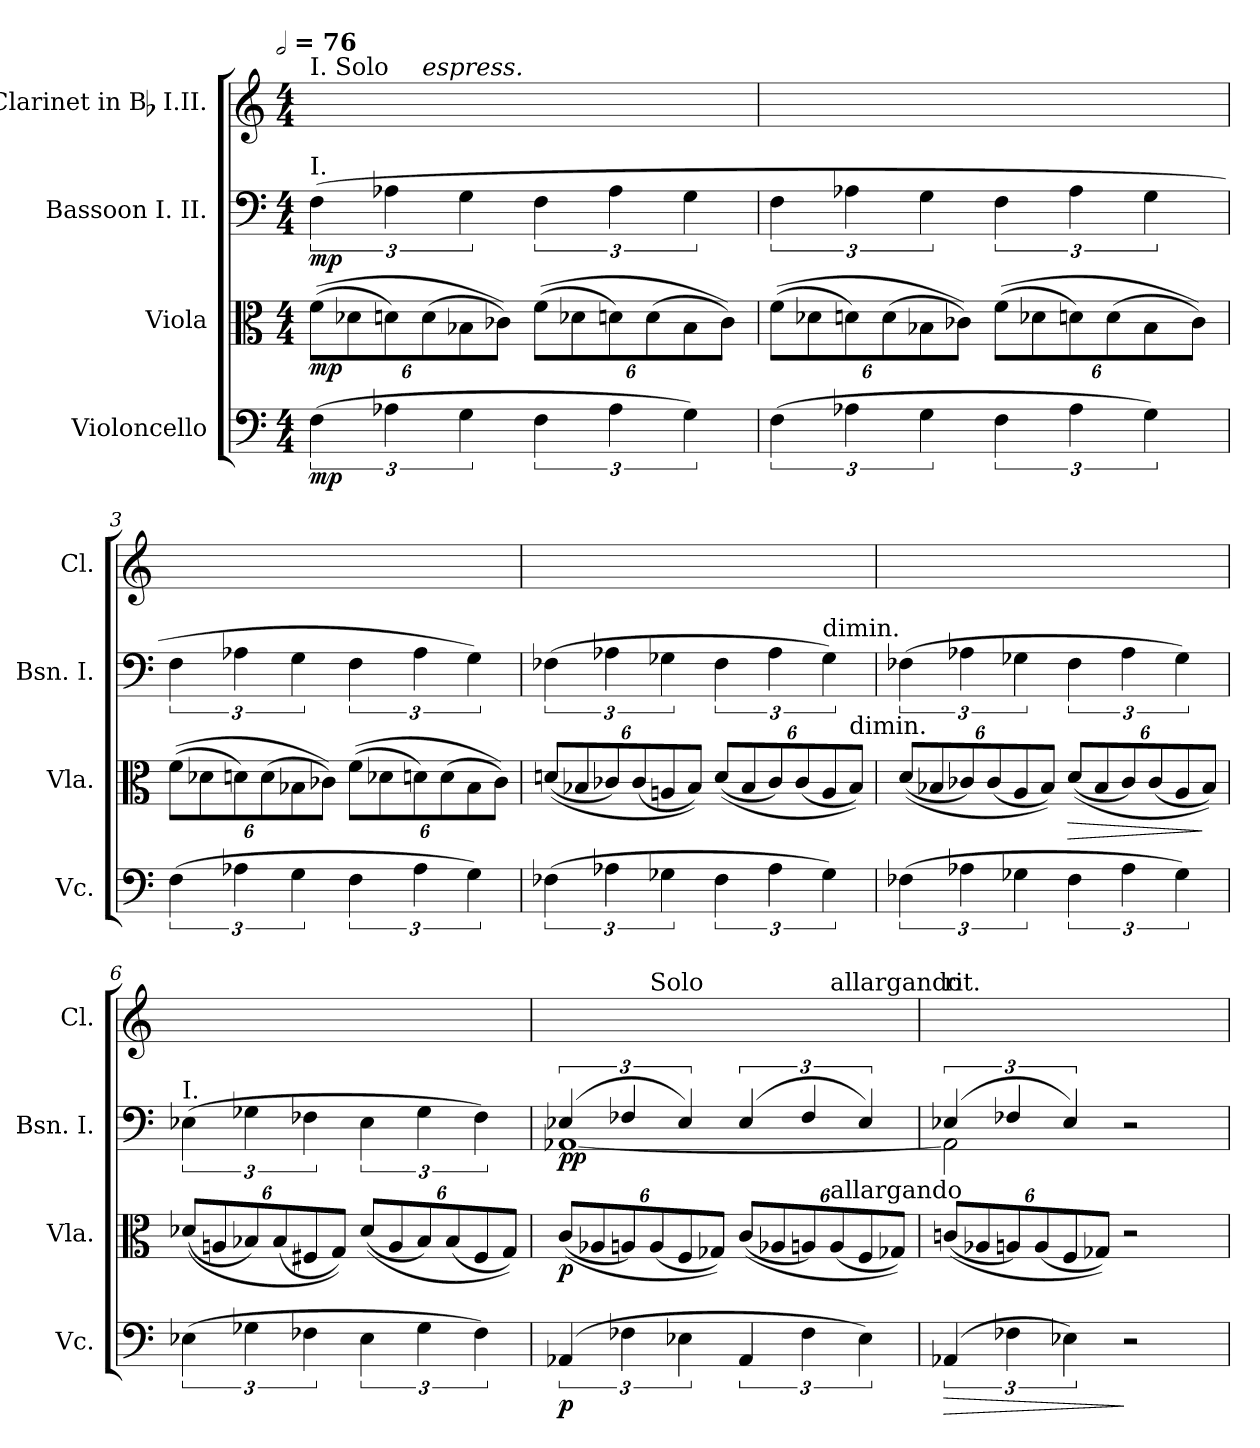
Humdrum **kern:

**kern	**dynam	**kern	**dynam	**kern	**dynam	**kern
*part4	*part4	*part3	*part3	*part2	*part2	*part1
*staff4	*staff4	*staff3	*staff3	*staff2	*staff2	*staff1
*I"Violoncello	*	*I"Viola	*	*I"Bassoon I. II.	*	*I"Clarinet in Bb I.II.
*I'Vc.	*	*I'Vla.	*	*I'Bsn. I.	*	*I'Cl.
*clefF4	*	*clefC3	*	*clefF4	*	*clefG2
*	*	*	*	*	*	*ITrd1c2
*k[]	*	*k[]	*	*k[]	*	*k[b-e-]
!!LO:TX:omd:t=[half] = 76
*M4/4	*	*M4/4	*	*M4/4	*	*M4/4
*MM152	*	*MM152	*	*MM152	*	*MM152
=1	=1	=1	=1	=1	=1	=1
!	!	!	!	!	!	!LO:TX:a:t=I. Solo
!	!	!	!	!LO:TX:a:t=I.	!	!
(6F	mp	((12fL	mp	(6F	mp	4ryy
.	.	12d-X	.	.	.	.
6A-X	.	12dn)	.	6A-X	.	.
!	!	!	!	!	!	!LO:TX:a:i:t=espress.
.	.	(12d	.	.	.	4ryy
6G	.	12B-X	.	6G	.	.
.	.	12c-XJ))	.	.	.	.
6F	.	((12fL	.	6F	.	4ryy
.	.	12d-X	.	.	.	.
6A-	.	12dn)	.	6A-	.	.
.	.	(12d	.	.	.	4ryy
6G)	.	12B-	.	6G	.	.
.	.	12c-J))	.	.	.	.
=2	=2	=2	=2	=2	=2	=2
(6F	.	((12fL	.	6F	.	2..ryy
.	.	12d-X	.	.	.	.
6A-X	.	12dn)	.	6A-X	.	.
.	.	(12d	.	.	.	.
6G	.	12B-X	.	6G	.	.
.	.	12c-XJ))	.	.	.	.
6F	.	((12fL	.	6F	.	.
.	.	12d-X	.	.	.	.
6A-	.	12dn)	.	6A-	.	.
.	.	(12d	.	.	.	.
6G)	.	12B-	.	6G	.	.
.	.	.	.	.	.	8ryy
.	.	12c-J))	.	.	.	.
=3	=3	=3	=3	=3	=3	=3
(6F	.	((12fL	.	6F	.	8ryy
.	.	12d-X	.	.	.	.
.	.	.	.	.	.	4.ryy
6A-X	.	12dn)	.	6A-X	.	.
.	.	(12d	.	.	.	.
6G	.	12B-X	.	6G	.	.
.	.	12c-XJ))	.	.	.	.
6F	.	((12fL	.	6F	.	8ryy
.	.	12d-X	.	.	.	.
.	.	.	.	.	.	8ryy
6A-	.	12dn)	.	6A-	.	.
.	.	(12d	.	.	.	4ryy
6G)	.	12B-	.	6G)	.	.
.	.	12c-J))	.	.	.	.
=4	=4	=4	=4	=4	=4	=4
(6F-X	.	((12dnL	.	(6F-X	.	1ryy
.	.	12B-X	.	.	.	.
6A-X	.	12c-X)	.	6A-X	.	.
.	.	(12c-	.	.	.	.
6G-X	.	12An	.	6G-X	.	.
.	.	12B-J))	.	.	.	.
6F-	.	((12dL	.	6F-	.	.
.	.	12B-	.	.	.	.
6A-	.	12c-)	.	6A-	.	.
.	.	(12c-	.	.	.	.
!	!	!	!	!LO:TX:t=dimin.	!	!
6G-)	.	12A	.	6G-)	.	.
!	!	!LO:TX:t=dimin.	!	!	!	!
.	.	12B-J))	.	.	.	.
=5	=5	=5	=5	=5	=5	=5
(6F-X	.	((12dL	.	(6F-X	.	1ryy
.	.	12B-X	.	.	.	.
6A-X	.	12c-X)	.	6A-X	.	.
.	.	(12c-	.	.	.	.
6G-X	.	12A	.	6G-X	.	.
.	.	12B-J))	.	.	.	.
!	!	!	!LO:HP:b	!	!	!
6F-	.	((12dL	>	6F-	.	.
.	.	12B-	.	.	.	.
6A-	.	12c-)	.	6A-	.	.
.	.	(12c-	.	.	.	.
6G-)	.	12A	.	6G-)	.	.
.	.	12B-J))	]	.	.	.
=6	=6	=6	=6	=6	=6	=6
!	!	!	!	!LO:TX:a:t=I.	!	!
(6E-X	.	((12d-XL	.	(6E-X	.	1ryy
.	.	12An	.	.	.	.
6G-X	.	12B-X)	.	6G-X	.	.
.	.	(12B-	.	.	.	.
6F-X	.	12F#X	.	6F-X	.	.
.	.	12GJ))	.	.	.	.
6E-	.	((12d-L	.	6E-	.	.
.	.	12A	.	.	.	.
6G-	.	12B-)	.	6G-	.	.
.	.	(12B-	.	.	.	.
6F-)	.	12F#	.	6F-)	.	.
.	.	12GJ))	.	.	.	.
=7	=7	=7	=7	=7	=7	=7
*	*	*	*	*^	*	*
(6AA-X	p	((12cL	p	(6E-X	[1AA-X	pp	4ryy
.	.	12A-X	.	.	.	.	.
6F-X	.	12An)	.	6F-X	.	.	.
!	!	!	!	!	!	!	!LO:TX:a:t=Solo
.	.	(12A	.	.	.	.	4ryy
6E-X	.	12F	.	6E-)	.	.	.
.	.	12G-XJ))	.	.	.	.	.
6AA-	.	((12cL	.	(6E-	.	.	4ryy
.	.	12A-X	.	.	.	.	.
6F-	.	12An)	.	6F-	.	.	.
!	!	!	!	!	!	!	!LO:TX:a:t=allargando
!	!	!LO:TX:a:t=allargando	!	!	!	!	!
.	.	(12A	.	.	.	.	4ryy
6E-)	.	12F	.	6E-)	.	.	.
.	.	12G-XJ))	.	.	.	.	.
=8	=8	=8	=8	=8	=8	=8	=8
!	!	!	!	!	!	!	!LO:TX:a:t=rit.
!	!LO:HP:b	!	!	!	!	!	!
(6AA-X	>	((12cnL	.	(6E-X	2AA-]	.	2..ryy
.	.	12A-X	.	.	.	.	.
6F-X	.	12An)	.	6F-X	.	.	.
.	.	(12A	.	.	.	.	.
6E-X)	.	12F	.	6E-)	.	.	.
.	.	12G-XJ))	.	.	.	.	.
2r	]	2r	.	2r	2ryy	.	.
.	.	.	.	.	.	.	8ryy
*	*	*	*	*v	*v	*	*
=	=	=	=	=	=	=
*-	*-	*-	*-	*-	*-	*-
